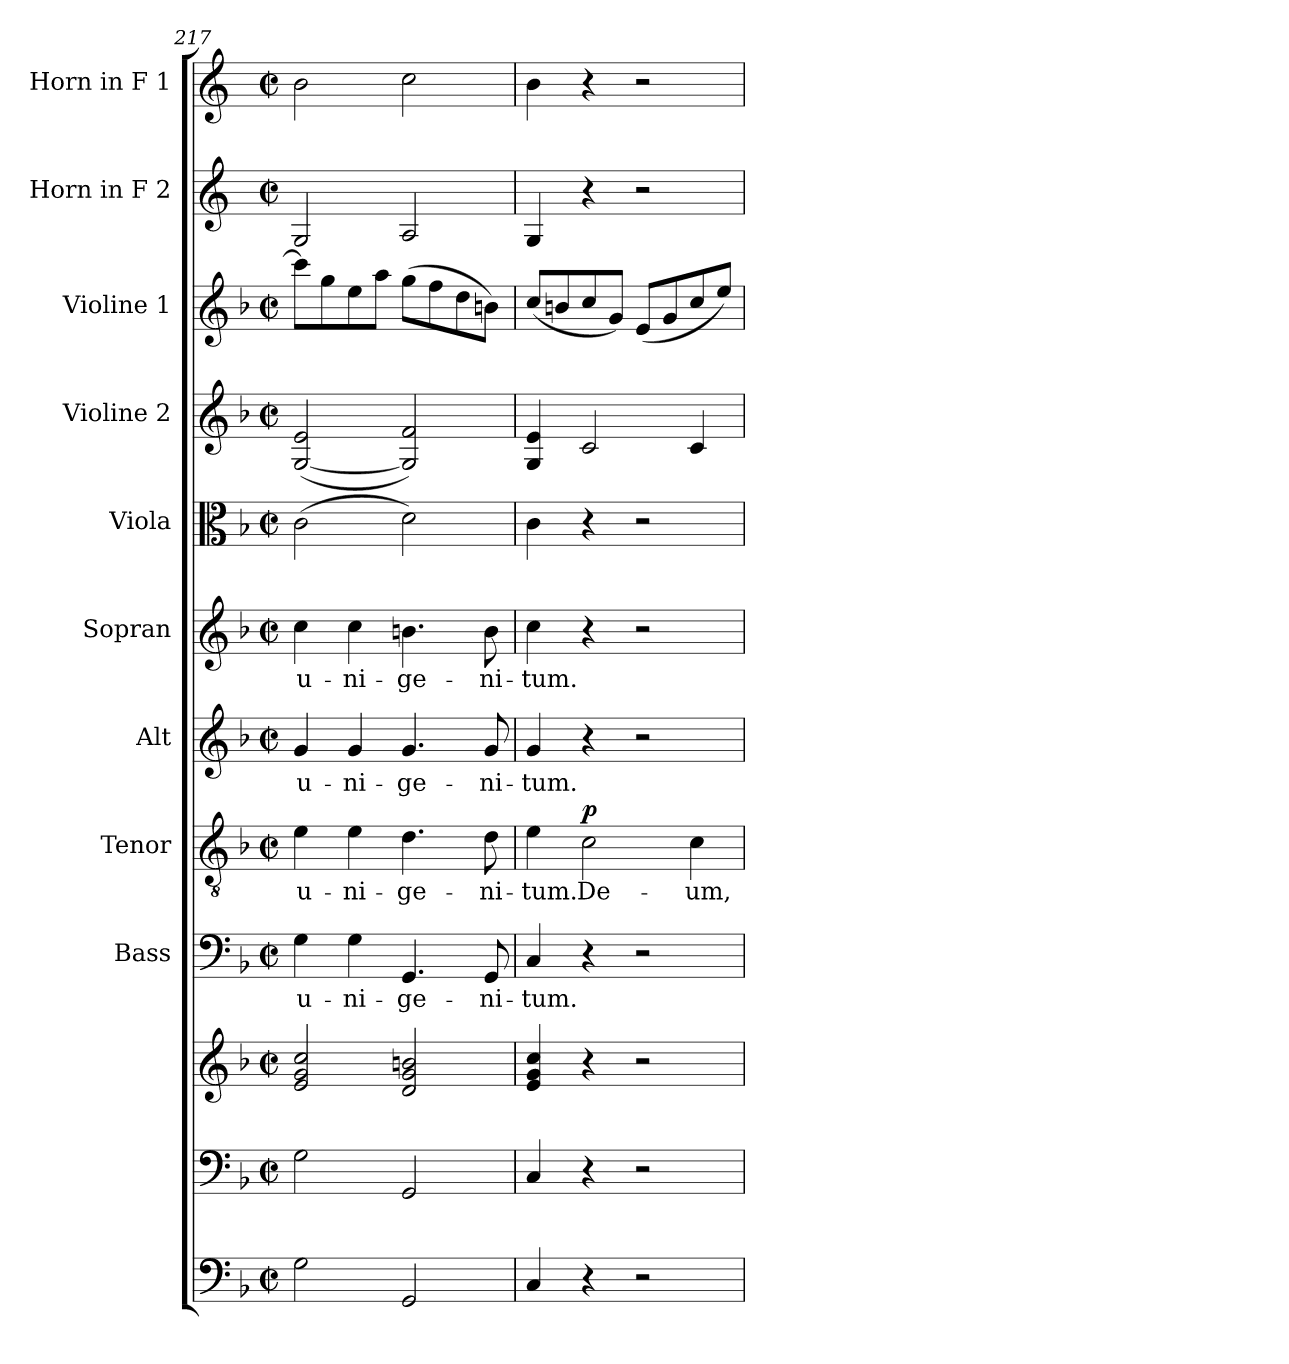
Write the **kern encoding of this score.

**kern	**kern	**kern	**kern	**text	**kern	**text	**dynam	**kern	**text	**kern	**text	**kern	**kern	**kern	**kern	**kern
*part11	*part10	*part10	*part9	*part9	*part8	*part8	*part8	*part7	*part7	*part6	*part6	*part5	*part4	*part3	*part2	*part1
*staff12	*staff11	*staff10	*staff9	*staff9	*staff8	*staff8	*staff8	*staff7	*staff7	*staff6	*staff6	*staff5	*staff4	*staff3	*staff2	*staff1
*	*	*	*I"Bass	*	*I"Tenor	*	*	*I"Alt	*	*I"Sopran	*	*I"Viola	*I"Violine 2	*I"Violine 1	*I"Horn in F 2	*I"Horn in F 1
*	*	*	*I'B.	*	*I'T.	*	*	*I'A.	*	*I'S.	*	*I'Vla.	*I'Vl. 2	*I'Vl. 1	*	*
*clefF4	*clefF4	*clefG2	*clefF4	*	*clefGv2	*	*	*clefG2	*	*clefG2	*	*clefC3	*clefG2	*clefG2	*clefG2	*clefG2
*ITrd7c12	*	*	*	*	*	*	*	*	*	*	*	*	*	*	*ITrd4c7	*ITrd4c7
*k[b-]	*k[b-]	*k[b-]	*k[b-]	*	*k[b-]	*	*	*k[b-]	*	*k[b-]	*	*k[b-]	*k[b-]	*k[b-]	*k[b-]	*k[b-]
*F:	*F:	*F:	*F:	*	*F:	*	*	*F:	*	*F:	*	*F:	*F:	*F:	*F:	*F:
*M2/2	*M2/2	*M2/2	*M2/2	*	*M2/2	*	*	*M2/2	*	*M2/2	*	*M2/2	*M2/2	*M2/2	*M2/2	*M2/2
*met(c|)	*met(c|)	*met(c|)	*met(c|)	*	*met(c|)	*	*	*met(c|)	*	*met(c|)	*	*met(c|)	*met(c|)	*met(c|)	*met(c|)	*met(c|)
=217	=217	=217	=217	=217	=217	=217	=217	=217	=217	=217	=217	=217	=217	=217	=217	=217
!	!	!	!	!LO:LY:b	!	!LO:LY:b	!	!	!LO:LY:b	!	!LO:LY:b	!	!	!	!	!
2GG\	2G\	2e/ 2g/ 2cc/	4G\	u-	4e\	u-	.	4g/	u-	4cc\	u-	(>2c\	([2G/ 2e/	8ccc\L]	2C/	2e\
.	.	.	.	.	.	.	.	.	.	.	.	.	.	8gg\	.	.
!	!	!	!	!LO:LY:b	!	!LO:LY:b	!	!	!LO:LY:b	!	!LO:LY:b	!	!	!	!	!
.	.	.	4G\	-ni-	4e\	-ni-	.	4g/	-ni-	4cc\	-ni-	.	.	8ee\	.	.
.	.	.	.	.	.	.	.	.	.	.	.	.	.	8aa\J	.	.
!	!	!	!	!LO:LY:b	!	!LO:LY:b	!	!	!LO:LY:b	!	!LO:LY:b	!	!	!	!	!
2GGG/	2GG/	2d/ 2g/ 2bn/	4.GG/	-ge-	4.d\	-ge-	.	4.g/	-ge-	4.bn\	-ge-	2d\)	2G/] 2f/)	(>8gg\L	2D/	2f\
.	.	.	.	.	.	.	.	.	.	.	.	.	.	8ff\	.	.
.	.	.	.	.	.	.	.	.	.	.	.	.	.	8dd\	.	.
!	!	!	!	!LO:LY:b	!	!LO:LY:b	!	!	!LO:LY:b	!	!LO:LY:b	!	!	!	!	!
.	.	.	8GG/	-ni-	8d\	-ni-	.	8g/	-ni-	8b\	-ni-	.	.	8bn\J)	.	.
=218	=218	=218	=218	=218	=218	=218	=218	=218	=218	=218	=218	=218	=218	=218	=218	=218
!	!	!	!	!LO:LY:b	!	!LO:LY:b	!	!	!LO:LY:b	!	!LO:LY:b	!	!	!	!	!
4CC/	4C/	4e/ 4g/ 4cc/	4C/	-tum.	4e\	-tum.	.	4g/	-tum.	4cc\	-tum.	4c\	4G/ 4e/	(<8cc/L	4C/	4e\
.	.	.	.	.	.	.	.	.	.	.	.	.	.	8bn/	.	.
!	!	!	!	!	!	!LO:LY:b	!LO:DY:a	!	!	!	!	!	!	!	!	!
4r	4r	4r	4r	.	2c\	De-	p	4r	.	4r	.	4r	2c/	8cc/	4r	4r
.	.	.	.	.	.	.	.	.	.	.	.	.	.	8g/J)	.	.
2r	2r	2r	2r	.	.	.	.	2r	.	2r	.	2r	.	(<8e/L	2r	2r
.	.	.	.	.	.	.	.	.	.	.	.	.	.	8g/	.	.
!	!	!	!	!	!	!LO:LY:b	!	!	!	!	!	!	!	!	!	!
.	.	.	.	.	4c\	-um,	.	.	.	.	.	.	4c/	8cc/	.	.
.	.	.	.	.	.	.	.	.	.	.	.	.	.	8ee/J)	.	.
=	=	=	=	=	=	=	=	=	=	=	=	=	=	=	=	=
*-	*-	*-	*-	*-	*-	*-	*-	*-	*-	*-	*-	*-	*-	*-	*-	*-
